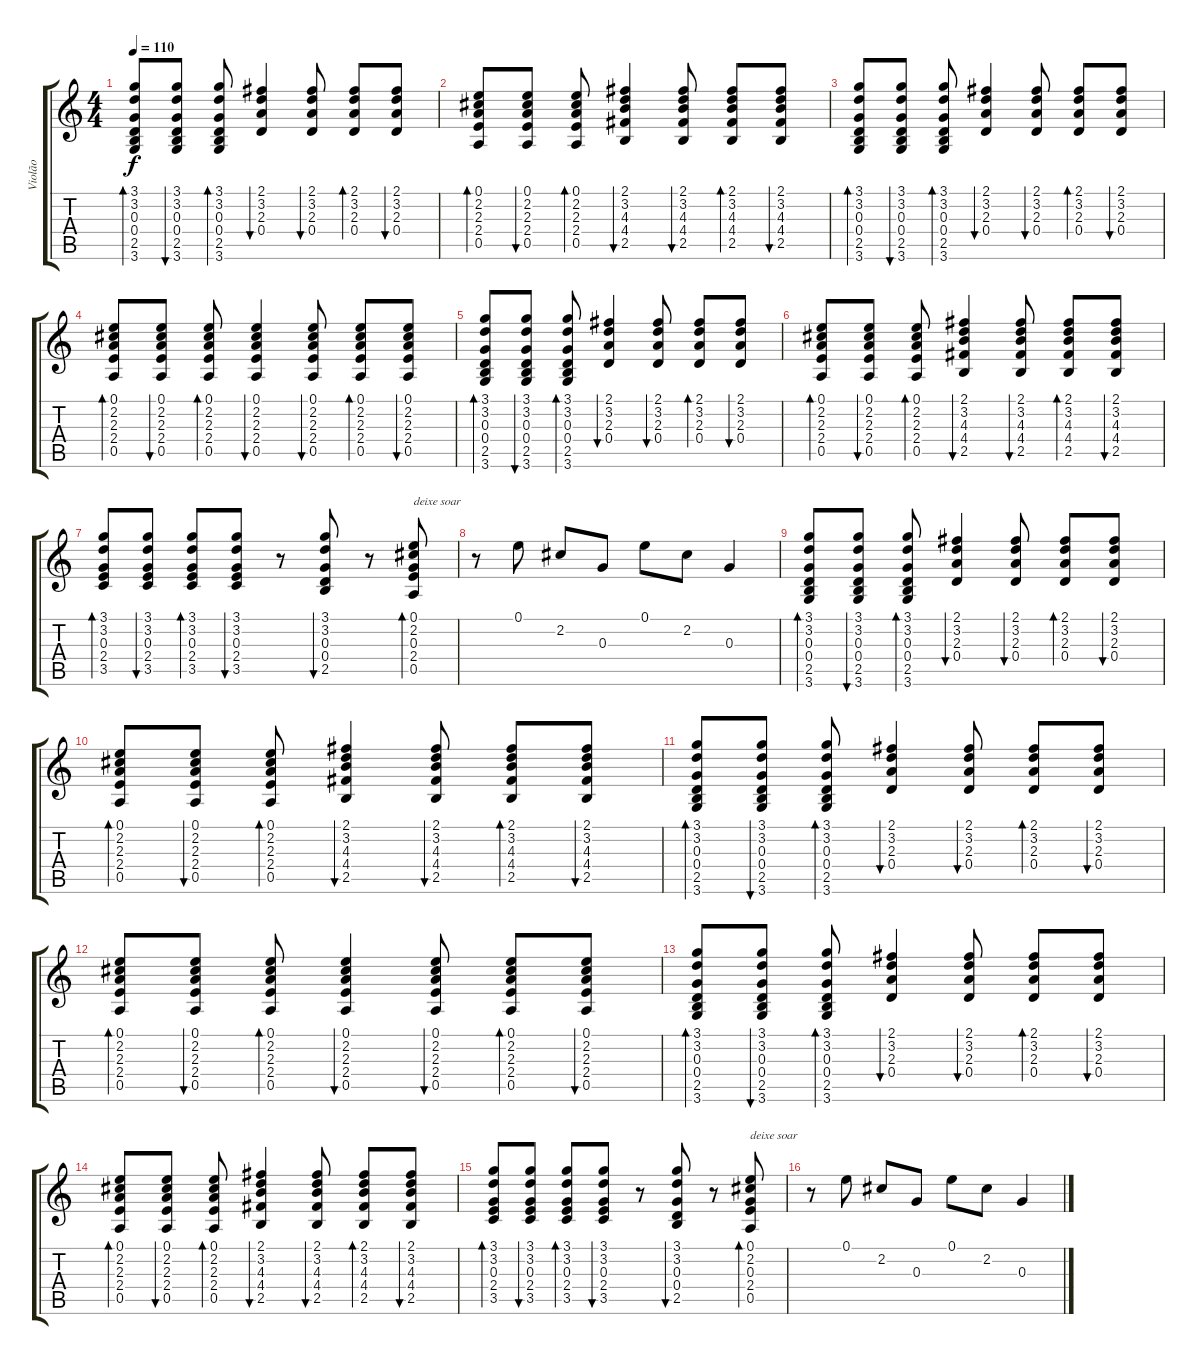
\track ("Violão" "Violão") {instrument acousticguitarsteel}
\staff {score tabs}
\tuning (E4 B3 G3 D3 A2 E2) {hide}
\ts (4 4)
\tempo 110
\clef g2
\ks c
(3.1 3.2 0.3 0.4 2.5 3.6).8{bd 30 dy f} (3.1 3.2 0.3 0.4 2.5 3.6).8{bu 30} (3.1 3.2 0.3 0.4 2.5 3.6).8{bd 30} (2.1 3.2 2.3 0.4).4{bu 30} (2.1 3.2 2.3 0.4).8{bu 30} (2.1 3.2 2.3 0.4).8{bd 30} (2.1 3.2 2.3 0.4).8{bu 30} |
(0.1 2.2 2.3 2.4 0.5).8{bd 30} (0.1 2.2 2.3 2.4 0.5).8{bu 30} (0.1 2.2 2.3 2.4 0.5).8{bd 30} (2.1 3.2 4.3 4.4 2.5).4{bu 30} (2.1 3.2 4.3 4.4 2.5).8{bu 30} (2.1 3.2 4.3 4.4 2.5).8{bd 30} (2.1 3.2 4.3 4.4 2.5).8{bu 30} |
(3.1 3.2 0.3 0.4 2.5 3.6).8{bd 30} (3.1 3.2 0.3 0.4 2.5 3.6).8{bu 30} (3.1 3.2 0.3 0.4 2.5 3.6).8{bd 30} (2.1 3.2 2.3 0.4).4{bu 30} (2.1 3.2 2.3 0.4).8{bu 30} (2.1 3.2 2.3 0.4).8{bd 30} (2.1 3.2 2.3 0.4).8{bu 30} |
(0.1 2.2 2.3 2.4 0.5).8{bd 30} (0.1 2.2 2.3 2.4 0.5).8{bu 30} (0.1 2.2 2.3 2.4 0.5).8{bd 30} (0.1 2.2 2.3 2.4 0.5).4{bu 30} (0.1 2.2 2.3 2.4 0.5).8{bu 30} (0.1 2.2 2.3 2.4 0.5).8{bd 30} (0.1 2.2 2.3 2.4 0.5).8{bu 30} |
(3.1 3.2 0.3 0.4 2.5 3.6).8{bd 30} (3.1 3.2 0.3 0.4 2.5 3.6).8{bu 30} (3.1 3.2 0.3 0.4 2.5 3.6).8{bd 30} (2.1 3.2 2.3 0.4).4{bu 30} (2.1 3.2 2.3 0.4).8{bu 30} (2.1 3.2 2.3 0.4).8{bd 30} (2.1 3.2 2.3 0.4).8{bu 30} |
(0.1 2.2 2.3 2.4 0.5).8{bd 30} (0.1 2.2 2.3 2.4 0.5).8{bu 30} (0.1 2.2 2.3 2.4 0.5).8{bd 30} (2.1 3.2 4.3 4.4 2.5).4{bu 30} (2.1 3.2 4.3 4.4 2.5).8{bu 30} (2.1 3.2 4.3 4.4 2.5).8{bd 30} (2.1 3.2 4.3 4.4 2.5).8{bu 60} |
(3.1 3.2 0.3 2.4 3.5).8{bd 30} (3.1 3.2 0.3 2.4 3.5).8{bu 30} (3.1 3.2 0.3 2.4 3.5).8{bd 30} (3.1 3.2 0.3 2.4 3.5).8{bu 30} r.8 (3.1 3.2 0.3 0.4 2.5).8{bu 30} r.8 (0.1 2.2 0.3 2.4 0.5).8{bd 30 txt "deixe soar"} |
r.8 0.1.8 2.2.8 0.3.8 0.1.8 2.2.8 0.3.4 |
(3.1 3.2 0.3 0.4 2.5 3.6).8{bd 30} (3.1 3.2 0.3 0.4 2.5 3.6).8{bu 30} (3.1 3.2 0.3 0.4 2.5 3.6).8{bd 30} (2.1 3.2 2.3 0.4).4{bu 30} (2.1 3.2 2.3 0.4).8{bu 30} (2.1 3.2 2.3 0.4).8{bd 30} (2.1 3.2 2.3 0.4).8{bu 30} |
(0.1 2.2 2.3 2.4 0.5).8{bd 30} (0.1 2.2 2.3 2.4 0.5).8{bu 30} (0.1 2.2 2.3 2.4 0.5).8{bd 30} (2.1 3.2 4.3 4.4 2.5).4{bu 30} (2.1 3.2 4.3 4.4 2.5).8{bu 30} (2.1 3.2 4.3 4.4 2.5).8{bd 30} (2.1 3.2 4.3 4.4 2.5).8{bu 30} |
(3.1 3.2 0.3 0.4 2.5 3.6).8{bd 30} (3.1 3.2 0.3 0.4 2.5 3.6).8{bu 30} (3.1 3.2 0.3 0.4 2.5 3.6).8{bd 30} (2.1 3.2 2.3 0.4).4{bu 30} (2.1 3.2 2.3 0.4).8{bu 30} (2.1 3.2 2.3 0.4).8{bd 30} (2.1 3.2 2.3 0.4).8{bu 30} |
(0.1 2.2 2.3 2.4 0.5).8{bd 30} (0.1 2.2 2.3 2.4 0.5).8{bu 30} (0.1 2.2 2.3 2.4 0.5).8{bd 30} (0.1 2.2 2.3 2.4 0.5).4{bu 30} (0.1 2.2 2.3 2.4 0.5).8{bu 30} (0.1 2.2 2.3 2.4 0.5).8{bd 30} (0.1 2.2 2.3 2.4 0.5).8{bu 30} |
(3.1 3.2 0.3 0.4 2.5 3.6).8{bd 30} (3.1 3.2 0.3 0.4 2.5 3.6).8{bu 30} (3.1 3.2 0.3 0.4 2.5 3.6).8{bd 30} (2.1 3.2 2.3 0.4).4{bu 30} (2.1 3.2 2.3 0.4).8{bu 30} (2.1 3.2 2.3 0.4).8{bd 30} (2.1 3.2 2.3 0.4).8{bu 30} |
(0.1 2.2 2.3 2.4 0.5).8{bd 30} (0.1 2.2 2.3 2.4 0.5).8{bu 30} (0.1 2.2 2.3 2.4 0.5).8{bd 30} (2.1 3.2 4.3 4.4 2.5).4{bu 30} (2.1 3.2 4.3 4.4 2.5).8{bu 30} (2.1 3.2 4.3 4.4 2.5).8{bd 30} (2.1 3.2 4.3 4.4 2.5).8{bu 60} |
(3.1 3.2 0.3 2.4 3.5).8{bd 30} (3.1 3.2 0.3 2.4 3.5).8{bu 30} (3.1 3.2 0.3 2.4 3.5).8{bd 30} (3.1 3.2 0.3 2.4 3.5).8{bu 30} r.8 (3.1 3.2 0.3 0.4 2.5).8{bu 30} r.8 (0.1 2.2 0.3 2.4 0.5).8{bd 30 txt "deixe soar"} |
r.8 0.1.8 2.2.8 0.3.8 0.1.8 2.2.8 0.3.4
